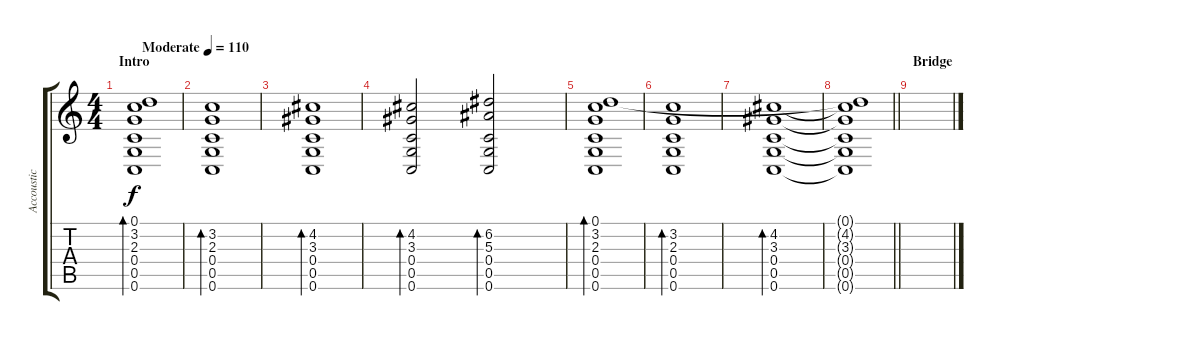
\track ("Accoustic" "Accoustic") {instrument electricguitarclean}
\staff {score tabs}
\tuning (D4 A3 F3 C3 G2 C2) {hide}
\ts (4 4)
\section ("" "Intro")
\tempo (110 "Moderate")
\clef g2
\ks c
(0.1 3.2 2.3 0.4 0.5 0.6).1{bd 240 dy f instrument electricguitarclean} |
(3.2 2.3 0.4 0.5 0.6).1{bd 240} |
(4.2 3.3 0.4 0.5 0.6).1{bd 240} |
(4.2 3.3 0.4 0.5 0.6).2{bd 240} (6.2 5.3 0.4 0.5 0.6).2{bd 240} |
(0.1 3.2 2.3 0.4 0.5 0.6).1{bd 240} |
(3.2 2.3 0.4 0.5 0.6).1{bd 240} |
(4.2 3.3 0.4 0.5 0.6).1{bd 240} |
\barLineRight lightlight
(0.1{t} 4.2{t} 3.3{t} 0.4{t} 0.5{t} 0.6{t}).1 |
\section ("" "Bridge")
